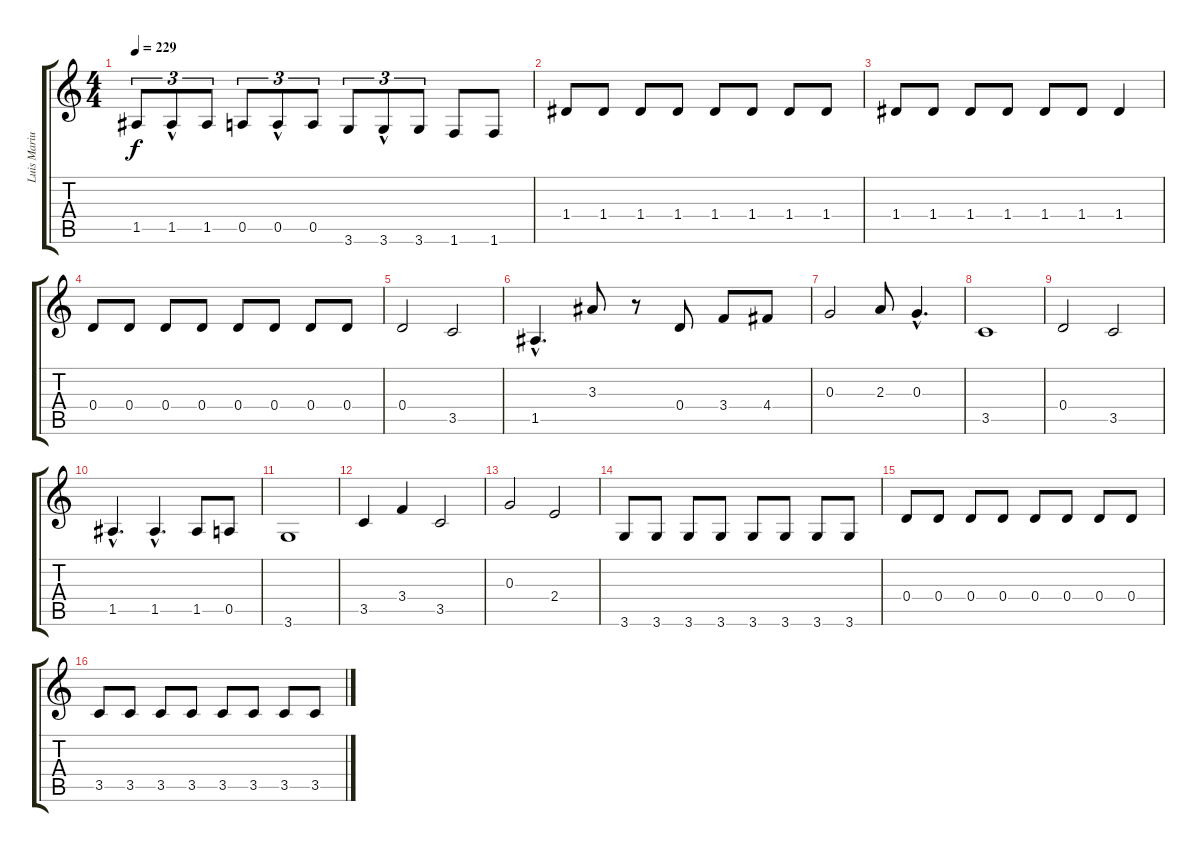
\track ("Luis Mariutti" "Luis Mariu") {instrument electricbassfinger}
\staff {score tabs}
\tuning (E4 B3 G3 D3 A2 E2) {hide}
\ts (4 4)
\tempo 229
\clef g2
\ks c
1.5.8{tu (3 2) dy f} 1.5{hac}.8{tu (3 2)} 1.5.8{tu (3 2)} 0.5.8{tu (3 2)} 0.5{hac}.8{tu (3 2)} 0.5.8{tu (3 2)} 3.6.8{tu (3 2)} 3.6{hac}.8{tu (3 2)} 3.6.8{tu (3 2)} 1.6.8 1.6.8 |
1.4.8 1.4.8 1.4.8 1.4.8 1.4.8 1.4.8 1.4.8 1.4.8 |
1.4.8 1.4.8 1.4.8 1.4.8 1.4.8 1.4.8 1.4.4 |
0.4.8 0.4.8 0.4.8 0.4.8 0.4.8 0.4.8 0.4.8 0.4.8 |
0.4.2 3.5.2 |
1.5{hac}.4{d} 3.3.8 r.8 0.4.8 3.4.8 4.4.8 |
0.3.2 2.3.8 0.3{hac}.4{d} |
3.5.1 |
0.4.2 3.5.2 |
1.5{hac}.4{d} 1.5{hac}.4{d} 1.5.8 0.5.8 |
3.6.1 |
3.5.4 3.4.4 3.5.2 |
0.3.2 2.4.2 |
3.6.8 3.6.8 3.6.8 3.6.8 3.6.8 3.6.8 3.6.8 3.6.8 |
0.4.8 0.4.8 0.4.8 0.4.8 0.4.8 0.4.8 0.4.8 0.4.8 |
3.5.8 3.5.8 3.5.8 3.5.8 3.5.8 3.5.8 3.5.8 3.5.8
